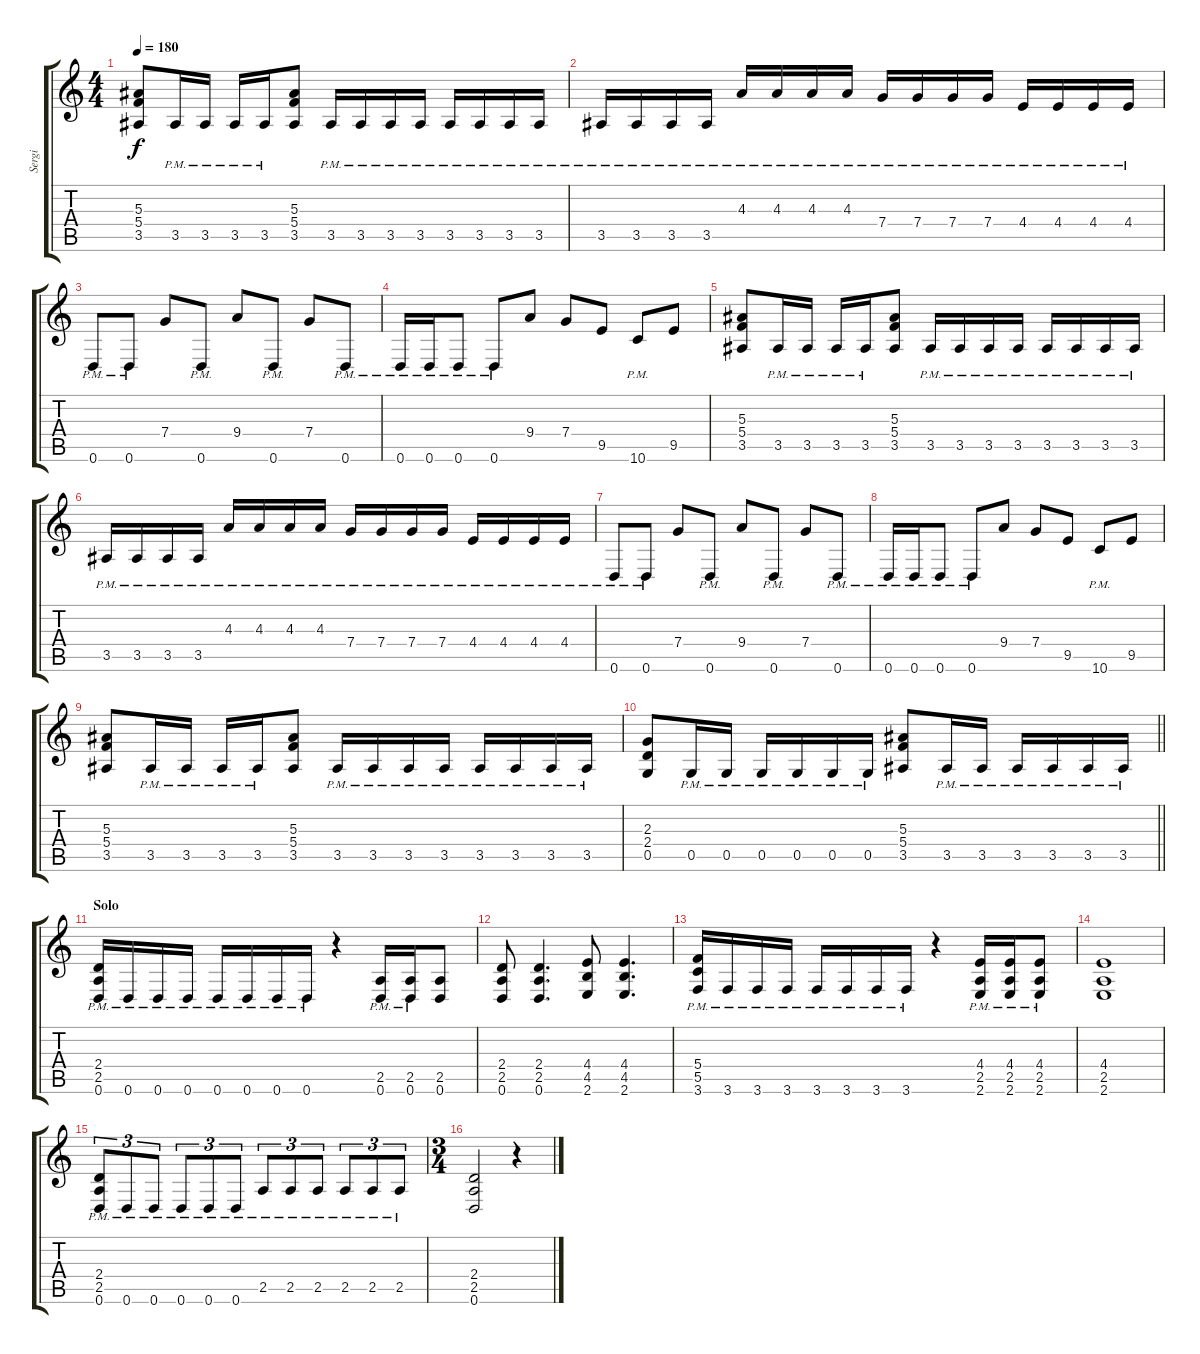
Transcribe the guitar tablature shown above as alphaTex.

\track ("Sergi" "Sergi") {instrument distortionguitar}
\staff {score tabs}
\tuning (D4 A3 F3 C3 G2 D2) {hide}
\ts (4 4)
\tempo 180
\clef g2
\ks c
(5.3 5.4 3.5).8{dy f} 3.5{pm}.16 3.5{pm}.16 3.5{pm}.16 3.5{pm}.16 (5.3 5.4 3.5).8 3.5{pm}.16 3.5{pm}.16 3.5{pm}.16 3.5{pm}.16 3.5{pm}.16 3.5{pm}.16 3.5{pm}.16 3.5{pm}.16 |
3.5{pm}.16 3.5{pm}.16 3.5{pm}.16 3.5{pm}.16 4.3{pm}.16 4.3{pm}.16 4.3{pm}.16 4.3{pm}.16 7.4{pm}.16 7.4{pm}.16 7.4{pm}.16 7.4{pm}.16 4.4{pm}.16 4.4{pm}.16 4.4{pm}.16 4.4{pm}.16 |
0.6{pm}.8 0.6{pm}.8 7.4.8 0.6{pm}.8 9.4.8 0.6{pm}.8 7.4.8 0.6{pm}.8 |
0.6{pm}.16 0.6{pm}.16 0.6{pm}.8 0.6{pm}.8 9.4.8 7.4.8 9.5.8 10.6{pm}.8 9.5.8 |
(5.3 5.4 3.5).8 3.5{pm}.16 3.5{pm}.16 3.5{pm}.16 3.5{pm}.16 (5.3 5.4 3.5).8 3.5{pm}.16 3.5{pm}.16 3.5{pm}.16 3.5{pm}.16 3.5{pm}.16 3.5{pm}.16 3.5{pm}.16 3.5{pm}.16 |
3.5{pm}.16 3.5{pm}.16 3.5{pm}.16 3.5{pm}.16 4.3{pm}.16 4.3{pm}.16 4.3{pm}.16 4.3{pm}.16 7.4{pm}.16 7.4{pm}.16 7.4{pm}.16 7.4{pm}.16 4.4{pm}.16 4.4{pm}.16 4.4{pm}.16 4.4{pm}.16 |
0.6{pm}.8 0.6{pm}.8 7.4.8 0.6{pm}.8 9.4.8 0.6{pm}.8 7.4.8 0.6{pm}.8 |
0.6{pm}.16 0.6{pm}.16 0.6{pm}.8 0.6{pm}.8 9.4.8 7.4.8 9.5.8 10.6{pm}.8 9.5.8 |
(5.3 5.4 3.5).8 3.5{pm}.16 3.5{pm}.16 3.5{pm}.16 3.5{pm}.16 (5.3 5.4 3.5).8 3.5{pm}.16 3.5{pm}.16 3.5{pm}.16 3.5{pm}.16 3.5{pm}.16 3.5{pm}.16 3.5{pm}.16 3.5{pm}.16 |
\barLineRight lightlight
(2.3 2.4 0.5).8 0.5{pm}.16 0.5{pm}.16 0.5{pm}.16 0.5{pm}.16 0.5{pm}.16 0.5{pm}.16 (5.3 5.4 3.5).8 3.5{pm}.16 3.5{pm}.16 3.5{pm}.16 3.5{pm}.16 3.5{pm}.16 3.5{pm}.16 |
\section ("" "Solo")
(2.4 2.5 0.6{pm}).16 0.6{pm}.16 0.6{pm}.16 0.6{pm}.16 0.6{pm}.16 0.6{pm}.16 0.6{pm}.16 0.6{pm}.16 r.4 (2.5{pm} 0.6{pm}).16 (2.5{pm} 0.6{pm}).16 (2.5 0.6).8 |
(2.4 2.5 0.6).8 (2.4 2.5 0.6).4{d} (4.4 4.5 2.6).8 (4.4 4.5 2.6).4{d} |
(5.4 5.5 3.6{pm}).16 3.6{pm}.16 3.6{pm}.16 3.6{pm}.16 3.6{pm}.16 3.6{pm}.16 3.6{pm}.16 3.6{pm}.16 r.4 (4.4{pm} 2.5{pm} 2.6{pm}).16 (4.4{pm} 2.5{pm} 2.6{pm}).16 (4.4{pm} 2.5{pm} 2.6{pm}).8 |
(4.4 2.5 2.6).1 |
(2.4 2.5 0.6{pm}).8{tu (3 2)} 0.6{pm}.8{tu (3 2)} 0.6{pm}.8{tu (3 2)} 0.6{pm}.8{tu (3 2)} 0.6{pm}.8{tu (3 2)} 0.6{pm}.8{tu (3 2)} 2.5{pm}.8{tu (3 2)} 2.5{pm}.8{tu (3 2)} 2.5{pm}.8{tu (3 2)} 2.5{pm}.8{tu (3 2)} 2.5{pm}.8{tu (3 2)} 2.5{pm}.8{tu (3 2)} |
\ts (3 4)
(2.4 2.5 0.6).2 r.4
